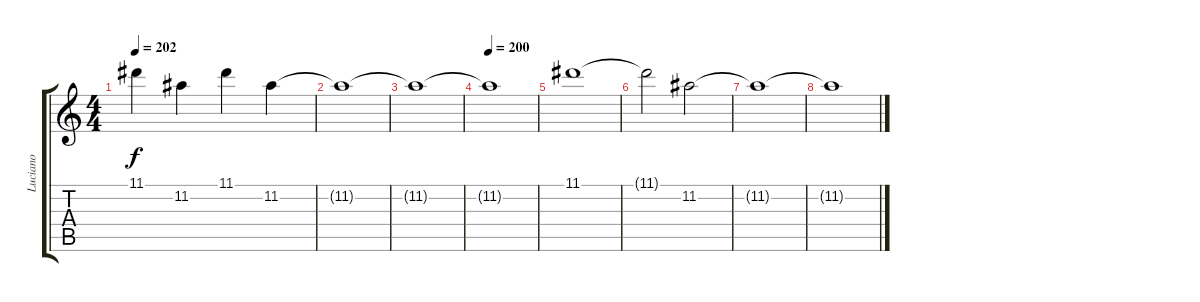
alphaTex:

\track ("Luciano" "Luciano") {instrument overdrivenguitar}
\staff {score tabs}
\tuning (E4 B3 G3 D3 A2 E2) {hide}
\ts (4 4)
\tempo 202
\clef g2
\ks c
11.1.4{dy f} 11.2.4 11.1.4 11.2.4 |
11.2{t}.1 |
11.2{t}.1 |
\tempo 200
11.2{t}.1 |
11.1.1 |
11.1{t}.2 11.2.2 |
11.2{t}.1 |
11.2{t}.1
